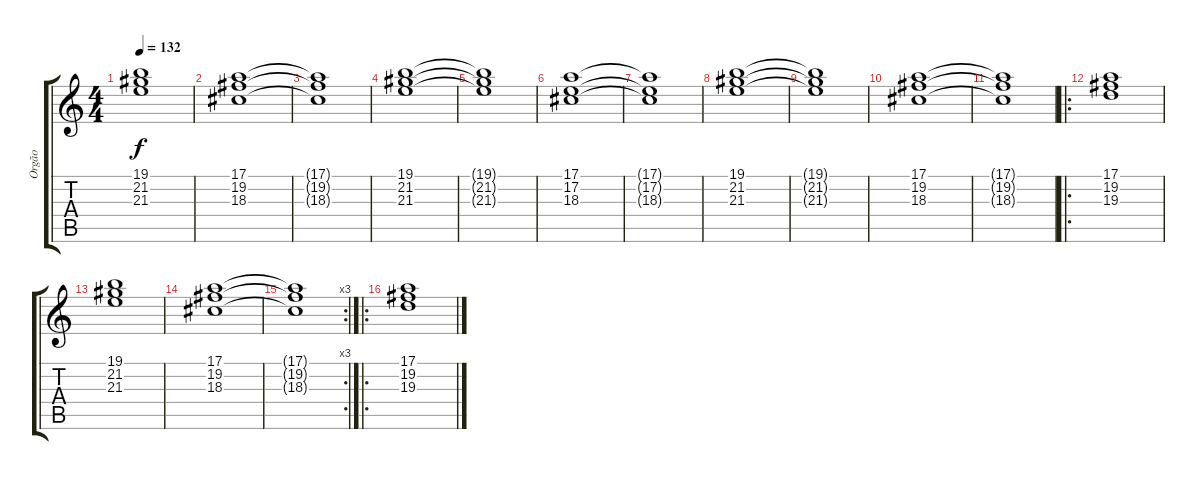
\track ("Orgão" "Orgão") {instrument rockorgan}
\staff {score tabs}
\tuning (E4 B3 G3 D3 A2 E2) {hide}
\ts (4 4)
\tempo 132
\clef g2
\ks c
(19.1{t} 21.2{t} 21.3{t}).1{dy f} |
(17.1 19.2 18.3).1 |
(17.1{t} 19.2{t} 18.3{t}).1 |
(19.1 21.2 21.3).1 |
(19.1{t} 21.2{t} 21.3{t}).1 |
(17.1 17.2 18.3).1 |
(17.1{t} 17.2{t} 18.3{t}).1 |
(19.1 21.2 21.3).1 |
(19.1{t} 21.2{t} 21.3{t}).1 |
(17.1 19.2 18.3).1 |
(17.1{t} 19.2{t} 18.3{t}).1 |
\ro
(17.1 19.2 19.3).1 |
(19.1 21.2 21.3).1 |
(17.1 19.2 18.3).1 |
\rc 3
(17.1{t} 19.2{t} 18.3{t}).1 |
\ro
(17.1 19.2 19.3).1
